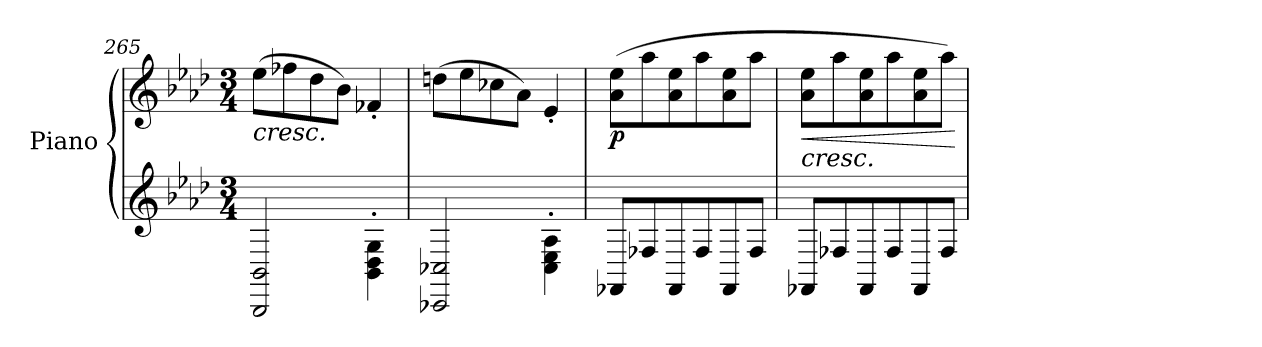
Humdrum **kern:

**kern	**kern	**dynam
*part1	*part1	*part1
*staff2	*staff1	*staff1/2
*I"Piano	*	*
*I'Pno.	*	*
*clefG2	*clefG2	*
*k[b-e-a-d-]	*k[b-e-a-d-]	*
*M3/4	*M3/4	*
=265	=265	=265
!	!LO:TX:b:i:t=cresc.	!
2BBB-/ 2BB-/	(8ee-\L	.
.	8ff-X\	.
.	8dd-\	.
.	8b-\J)	.
4BB-\' 4D-\' 4G\'	4f-X'/	.
=266	=266	=266
2CC-X/ 2C-X/	(8ddn\L	.
.	8ee-\	.
.	8cc-X\	.
.	8a-\J)	.
4C-\' 4E-\' 4A-\'	4e-'/	.
=267	=267	=267
!	!	!LO:DY:b
8FF-X/L	(8a-\ 8ee-\L	p
8F-X/	8aa-\	.
8FF-/	8a-\ 8ee-\	.
8F-/	8aa-\	.
8FF-/	8a-\ 8ee-\	.
8F-/J	8aa-\J	.
=268	=268	=268
!	!LO:TX:b:i:t=cresc.	!
!	!	!LO:HP:b
8FF-X/L	8a-\ 8ee-\L	<
8F-X/	8aa-\	.
8FF-/	8a-\ 8ee-\	.
8F-/	8aa-\	.
8FF-/	8a-\ 8ee-\	.
8F-/J	8aa-\J)	.
.	.	[
=	=	=
*-	*-	*-
